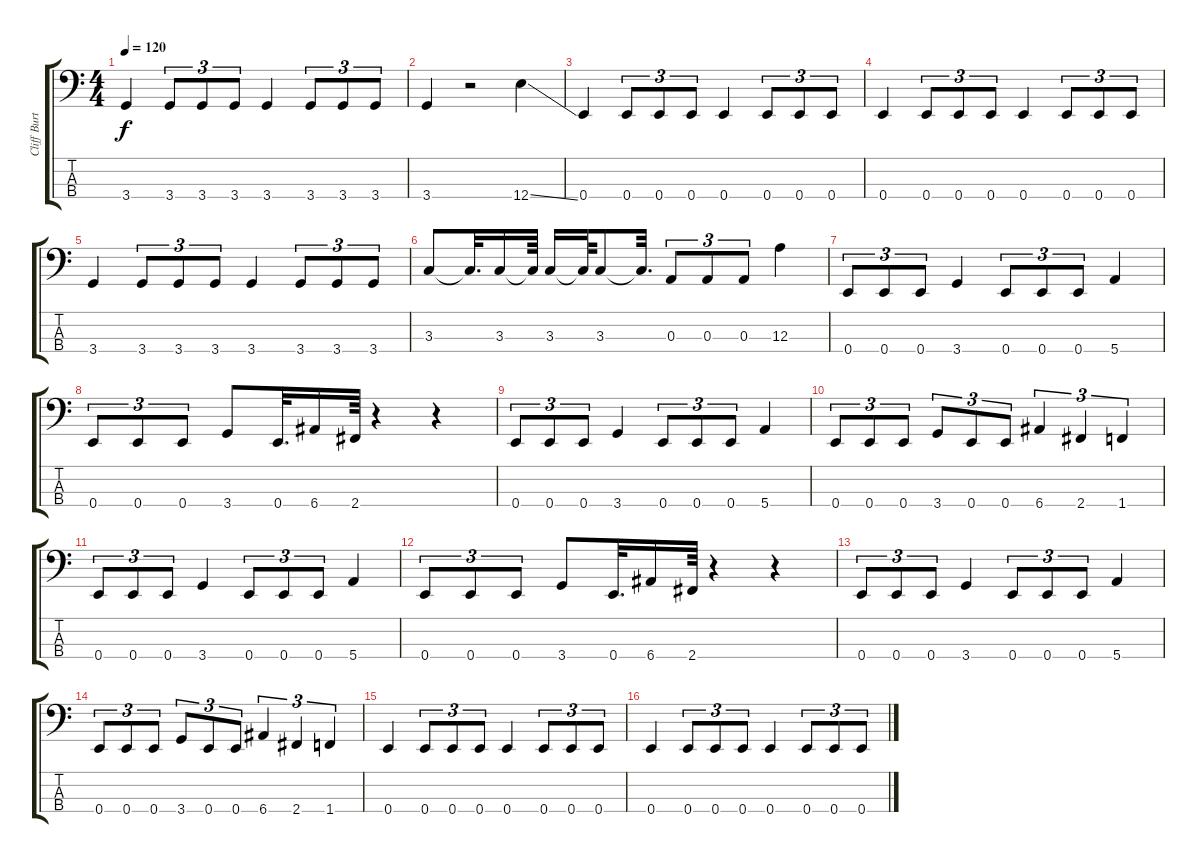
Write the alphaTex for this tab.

\track ("Cliff Burton" "Cliff Burt") {instrument electricbassfinger}
\staff {score tabs}
\tuning (G2 D2 A1 E1) {hide}
\ts (4 4)
\tempo 120
\clef f4
\ks c
3.4.4{dy f} 3.4.8{tu (3 2)} 3.4.8{tu (3 2)} 3.4.8{tu (3 2)} 3.4.4 3.4.8{tu (3 2)} 3.4.8{tu (3 2)} 3.4.8{tu (3 2)} |
3.4.4 r.2 12.4{ss}.4 |
0.4.4 0.4.8{tu (3 2)} 0.4.8{tu (3 2)} 0.4.8{tu (3 2)} 0.4.4 0.4.8{tu (3 2)} 0.4.8{tu (3 2)} 0.4.8{tu (3 2)} |
0.4.4 0.4.8{tu (3 2)} 0.4.8{tu (3 2)} 0.4.8{tu (3 2)} 0.4.4 0.4.8{tu (3 2)} 0.4.8{tu (3 2)} 0.4.8{tu (3 2)} |
3.4.4 3.4.8{tu (3 2)} 3.4.8{tu (3 2)} 3.4.8{tu (3 2)} 3.4.4 3.4.8{tu (3 2)} 3.4.8{tu (3 2)} 3.4.8{tu (3 2)} |
3.3.8 3.3{t}.32{d} 3.3.16 3.3{t}.64 3.3.16 3.3{t}.64 3.3.8 3.3{t}.32{d} 0.3.8{tu (3 2)} 0.3.8{tu (3 2)} 0.3.8{tu (3 2)} 12.3.4 |
0.4.8{tu (3 2)} 0.4.8{tu (3 2)} 0.4.8{tu (3 2)} 3.4.4 0.4.8{tu (3 2)} 0.4.8{tu (3 2)} 0.4.8{tu (3 2)} 5.4.4 |
0.4.8{tu (3 2)} 0.4.8{tu (3 2)} 0.4.8{tu (3 2)} 3.4.8 0.4.32{d} 6.4.16 2.4.64 r.4 r.4 |
0.4.8{tu (3 2)} 0.4.8{tu (3 2)} 0.4.8{tu (3 2)} 3.4.4 0.4.8{tu (3 2)} 0.4.8{tu (3 2)} 0.4.8{tu (3 2)} 5.4.4 |
0.4.8{tu (3 2)} 0.4.8{tu (3 2)} 0.4.8{tu (3 2)} 3.4.8{tu (3 2)} 0.4.8{tu (3 2)} 0.4.8{tu (3 2)} 6.4.4{tu (3 2)} 2.4.4{tu (3 2)} 1.4.4{tu (3 2)} |
0.4.8{tu (3 2)} 0.4.8{tu (3 2)} 0.4.8{tu (3 2)} 3.4.4 0.4.8{tu (3 2)} 0.4.8{tu (3 2)} 0.4.8{tu (3 2)} 5.4.4 |
0.4.8{tu (3 2)} 0.4.8{tu (3 2)} 0.4.8{tu (3 2)} 3.4.8 0.4.32{d} 6.4.16 2.4.64 r.4 r.4 |
0.4.8{tu (3 2)} 0.4.8{tu (3 2)} 0.4.8{tu (3 2)} 3.4.4 0.4.8{tu (3 2)} 0.4.8{tu (3 2)} 0.4.8{tu (3 2)} 5.4.4 |
0.4.8{tu (3 2)} 0.4.8{tu (3 2)} 0.4.8{tu (3 2)} 3.4.8{tu (3 2)} 0.4.8{tu (3 2)} 0.4.8{tu (3 2)} 6.4.4{tu (3 2)} 2.4.4{tu (3 2)} 1.4.4{tu (3 2)} |
0.4.4 0.4.8{tu (3 2)} 0.4.8{tu (3 2)} 0.4.8{tu (3 2)} 0.4.4 0.4.8{tu (3 2)} 0.4.8{tu (3 2)} 0.4.8{tu (3 2)} |
0.4.4 0.4.8{tu (3 2)} 0.4.8{tu (3 2)} 0.4.8{tu (3 2)} 0.4.4 0.4.8{tu (3 2)} 0.4.8{tu (3 2)} 0.4.8{tu (3 2)}
